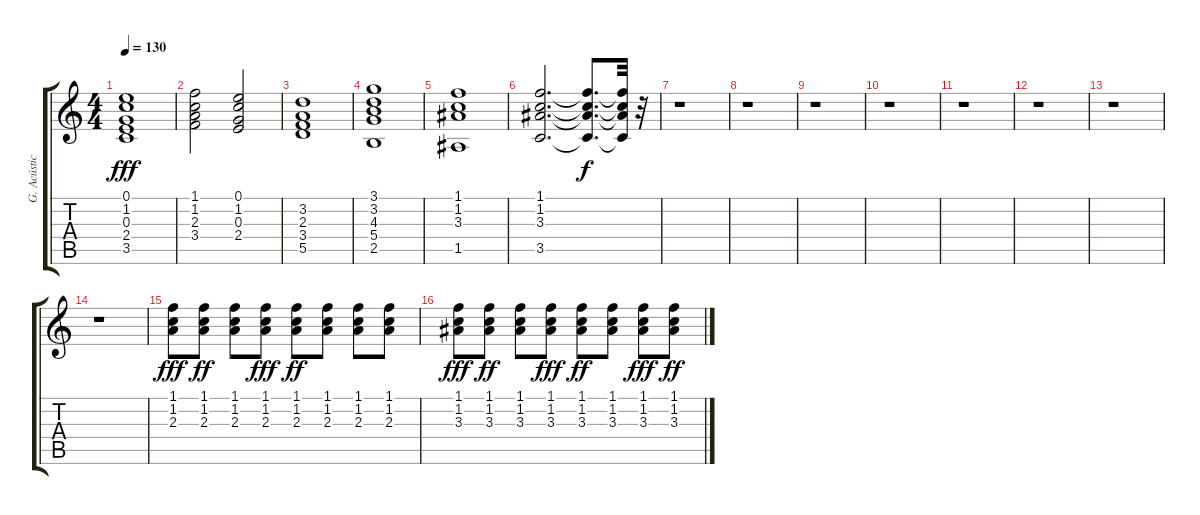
\track ("G. Acústica" "G. Acústic") {instrument acousticguitarsteel}
\staff {score tabs}
\tuning (E4 B3 G3 D3 A2 E2) {hide}
\ts (4 4)
\tempo 130
\clef g2
\ks c
(0.1 1.2 0.3 2.4 3.5).1{dy fff} |
(1.1 1.2 2.3 3.4).2 (0.1 1.2 0.3 2.4).2 |
(3.2 2.3 3.4 5.5).1 |
(3.1 3.2 4.3 5.4 2.5).1 |
(1.1 1.2 3.3 1.5).1 |
(1.1 1.2 3.3 3.5).2{d} (1.1{t} 1.2{t} 3.3{t} 3.5{t}).8{d dy f} (1.1{t} 1.2{t} 3.3{t} 3.5{t}).32 r.32 |
r.1 |
r.1 |
r.1 |
r.1 |
r.1 |
r.1 |
r.1 |
r.1 |
(1.1 1.2 2.3).8{dy fff} (1.1 1.2 2.3).8{dy ff} (1.1 1.2 2.3).8 (1.1 1.2 2.3).8{dy fff} (1.1 1.2 2.3).8{dy ff} (1.1 1.2 2.3).8 (1.1 1.2 2.3).8 (1.1 1.2 2.3).8 |
(1.1 1.2 3.3).8{dy fff} (1.1 1.2 3.3).8{dy ff} (1.1 1.2 3.3).8 (1.1 1.2 3.3).8{dy fff} (1.1 1.2 3.3).8{dy ff} (1.1 1.2 3.3).8 (1.1 1.2 3.3).8{dy fff} (1.1 1.2 3.3).8{dy ff}
